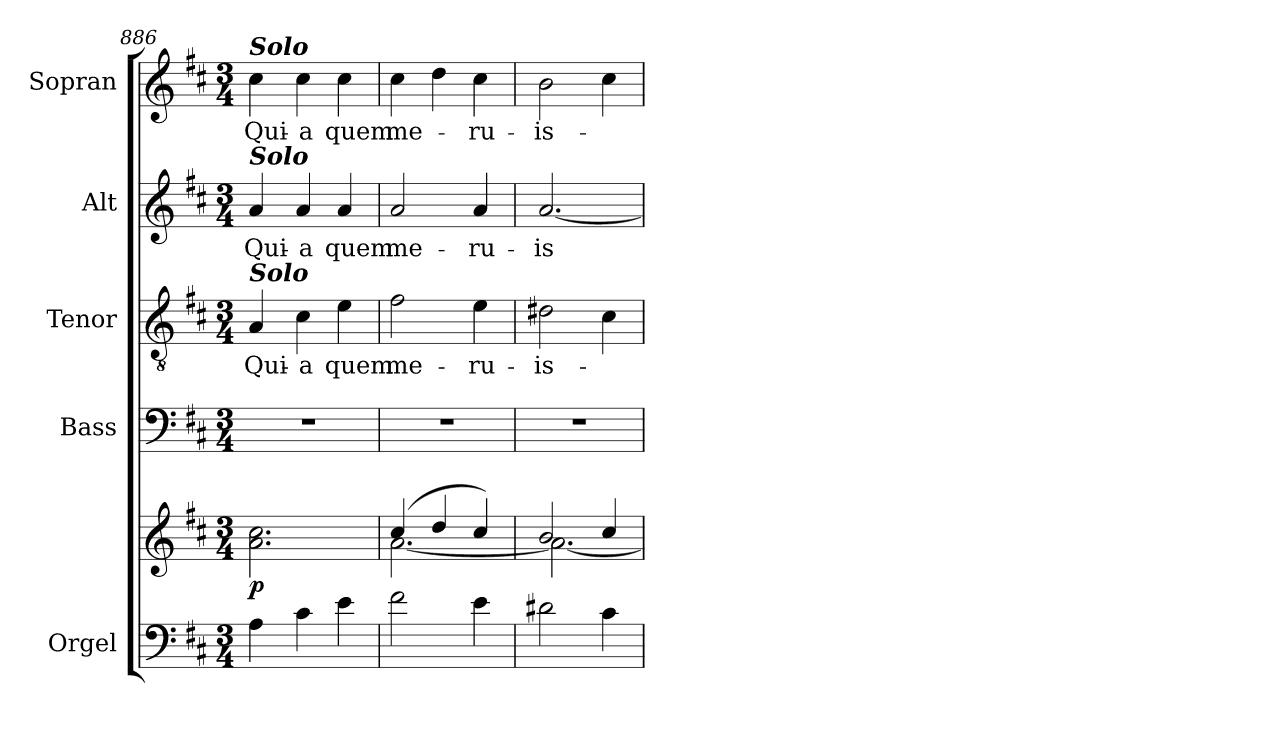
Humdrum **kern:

**kern	**kern	**dynam	**kern	**kern	**text	**kern	**text	**kern	**text
*part5	*part5	*part5	*part4	*part3	*part3	*part2	*part2	*part1	*part1
*staff6	*staff5	*staff5/6	*staff4	*staff3	*staff3	*staff2	*staff2	*staff1	*staff1
*I"Orgel	*	*	*I"Bass	*I"Tenor	*	*I"Alt	*	*I"Sopran	*
*I'Org.	*	*	*I'B.	*I'T.	*	*I'A.	*	*I'S.	*
*clefF4	*clefG2	*	*clefF4	*clefGv2	*	*clefG2	*	*clefG2	*
*k[f#c#]	*k[f#c#]	*	*k[f#c#]	*k[f#c#]	*	*k[f#c#]	*	*k[f#c#]	*
*D:	*D:	*	*D:	*D:	*	*D:	*	*D:	*
*M3/4	*M3/4	*	*M3/4	*M3/4	*	*M3/4	*	*M3/4	*
=886	=886	=886	=886	=886	=886	=886	=886	=886	=886
!	!	!	!	!	!	!	!	!LO:TX:a:Bi:t=Solo	!
!	!	!	!	!	!	!LO:TX:a:Bi:t=Solo	!	!	!
!	!	!	!	!LO:TX:a:Bi:t=Solo	!	!	!	!	!
!	!	!LO:DY:b	!	!	!LO:LY:b	!	!LO:LY:b	!	!LO:LY:b
4A\	2.a\ 2.cc#\	p	2.r	4A/	Qui-	4a/	Qui-	4cc#\	Qui-
!	!	!	!	!	!LO:LY:b	!	!LO:LY:b	!	!LO:LY:b
4c#\	.	.	.	4c#\	-a	4a/	-a	4cc#\	-a
!	!	!	!	!	!LO:LY:b	!	!LO:LY:b	!	!LO:LY:b
4e\	.	.	.	4e\	quem	4a/	quem	4cc#\	quem
=887	=887	=887	=887	=887	=887	=887	=887	=887	=887
*	*^	*	*	*	*	*	*	*	*
!	!	!	!	!	!	!LO:LY:b	!	!LO:LY:b	!	!LO:LY:b
2f#\	(4cc#/	[<2.a\	.	2.r	2f#\	me-	2a/	me-	4cc#\	me-
.	4dd/	.	.	.	.	.	.	.	4dd\	.
!	!	!	!	!	!	!LO:LY:b	!	!LO:LY:b	!	!LO:LY:b
4e\	4cc#/)	.	.	.	4e\	-ru-	4a/	-ru-	4cc#\	-ru-
=888	=888	=888	=888	=888	=888	=888	=888	=888	=888	=888
!	!	!	!	!	!	!LO:LY:b	!	!LO:LY:b	!	!LO:LY:b
2d#X\	2b/	2.a\_	.	2.r	2d#X\	-is-	[2.a/	-is-	2b\	-is-
4c#\	4cc#/	.	.	.	4c#\	.	.	.	4cc#\	.
*	*v	*v	*	*	*	*	*	*	*	*
=	=	=	=	=	=	=	=	=	=
*-	*-	*-	*-	*-	*-	*-	*-	*-	*-
